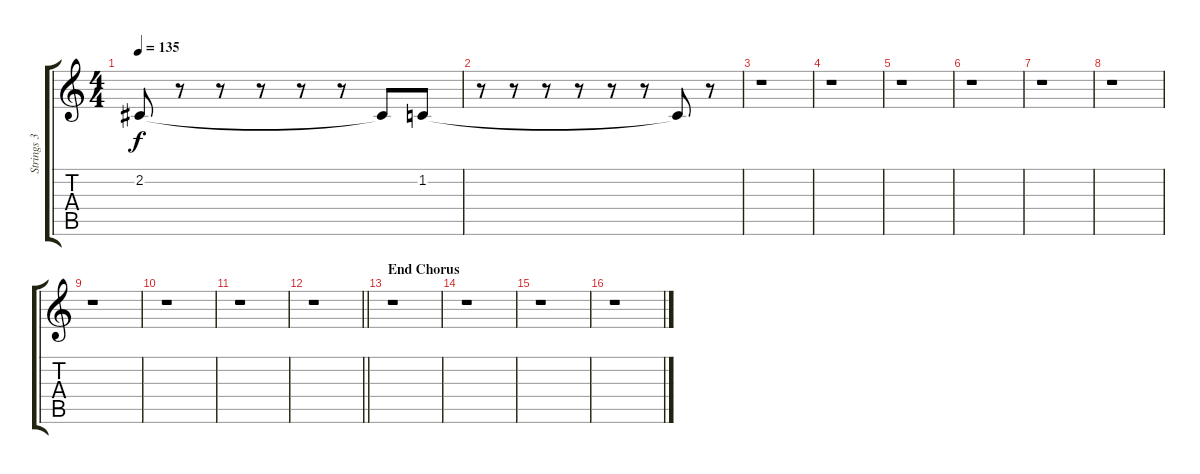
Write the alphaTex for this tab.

\track ("Strings 3" "Strings 3") {instrument tremolostrings}
\staff {score tabs}
\tuning (E4 B3 G3 D3 A2 E2) {hide}
\ts (4 4)
\tempo 135
\clef g2
\ks c
2.2.8{dy f} r.8 r.8 r.8 r.8 r.8 2.2{t}.8 1.2.8 |
r.8 r.8 r.8 r.8 r.8 r.8 1.2{t}.8 r.8 |
r.1 |
r.1 |
r.1 |
r.1 |
r.1 |
r.1 |
r.1 |
r.1 |
r.1 |
\barLineRight lightlight
r.1 |
\section ("" "End Chorus")
r.1 |
r.1 |
r.1 |
r.1
